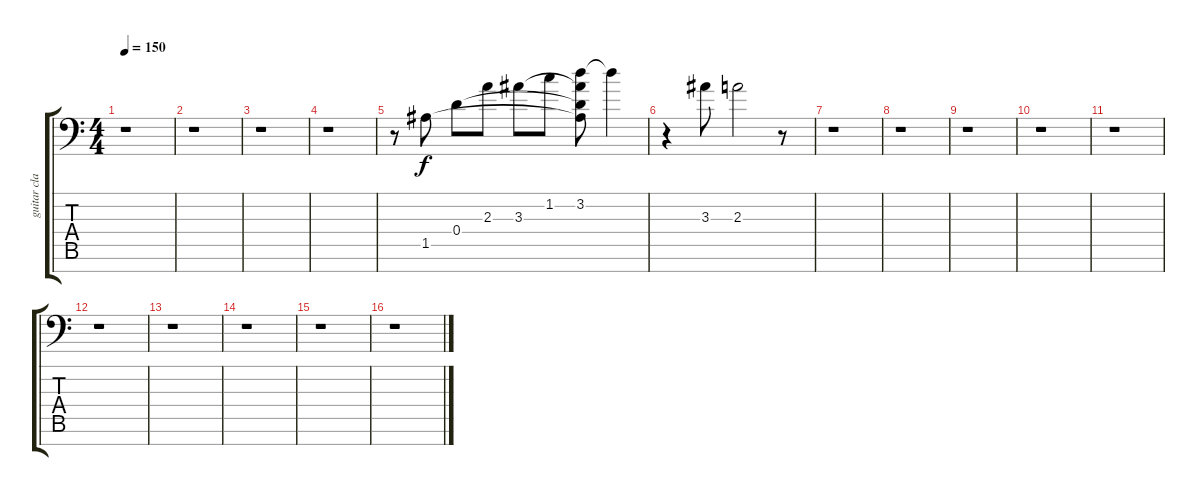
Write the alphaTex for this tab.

\track ("guitar clair" "guitar cla") {instrument electricguitarclean}
\staff {score tabs}
\tuning (E4 B3 G3 D3 A2 E2 C-1) {hide}
\ts (4 4)
\tempo 150
\clef f4
\ks c
r.1{dy f} |
r.1 |
r.1 |
r.1 |
r.8 1.5.8 0.4.8 2.3.8 3.3.8 1.2.8 (3.2 3.3{t} 0.4{t} 1.5{t}).8 3.2{t}.4 |
r.4 3.3.8 2.3.2 r.8 |
r.1 |
r.1 |
r.1 |
r.1 |
r.1 |
r.1 |
r.1 |
r.1 |
r.1 |
r.1
